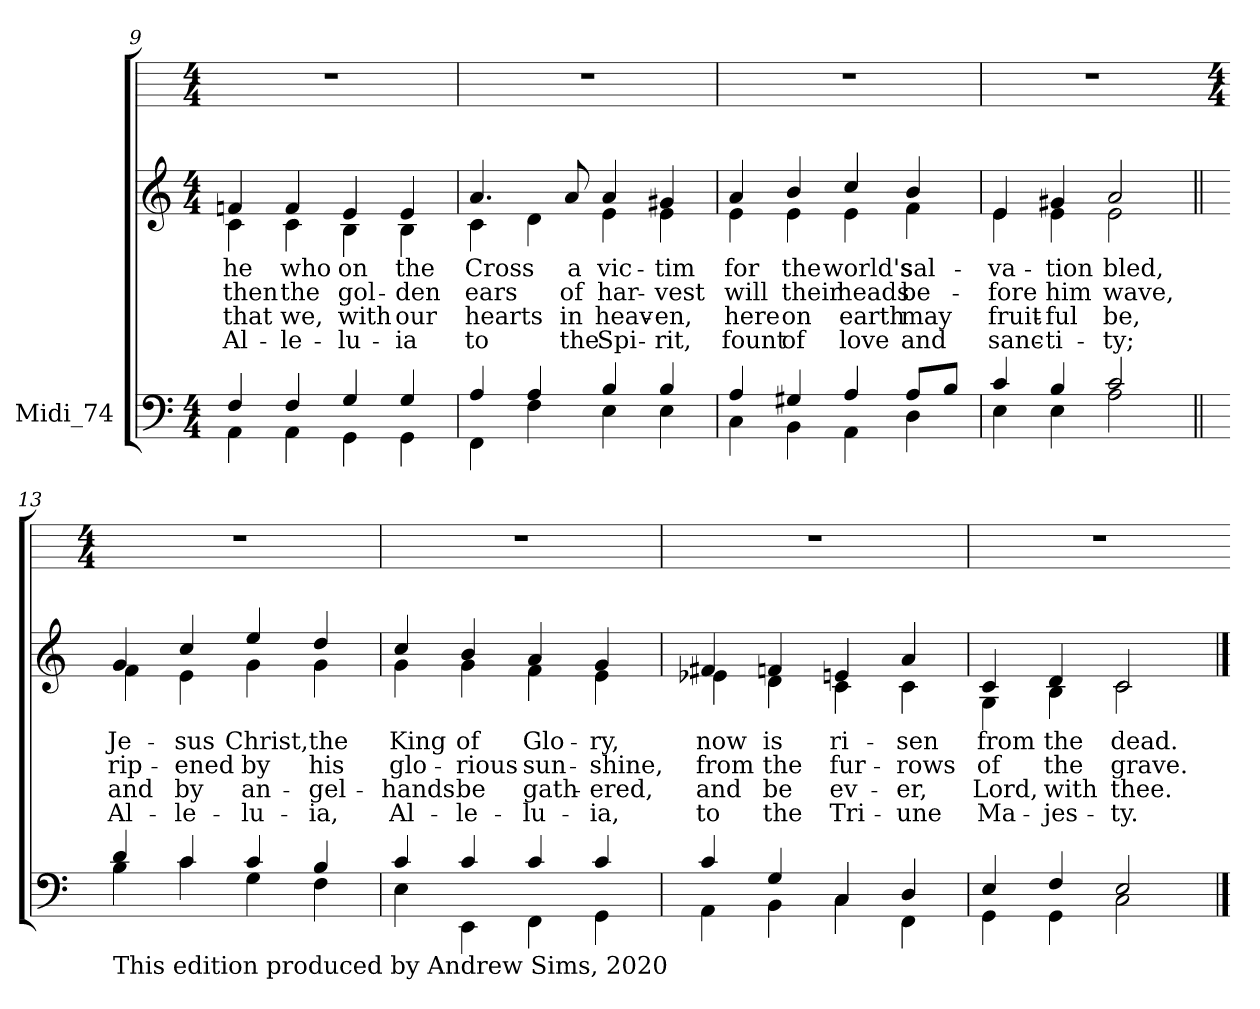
**kern	**kern	**text	**text	**text	**text	**kern
*part3	*part2	*part2	*part2	*part2	*part2	*part1
*staff3	*staff2	*staff2	*staff2	*staff2	*staff2	*staff1
*I"Midi_74	*	*	*	*	*	*
!!LO:LB:g=z
*clefF4	*clefG2	*	*	*	*	*
*k[]	*k[]	*	*	*	*	*
*C:	*C:	*	*	*	*	*
*M4/4	*M4/4	*	*	*	*	*M4/4
=9	=9	=9	=9	=9	=9	=9
*^	*	*	*	*	*	*
!	!	!	!LO:LY:b	!LO:LY:b	!LO:LY:b	!LO:LY:b	!
*	*	*^	*	*	*	*	*
4F	4AA\	4fn/	4c	he	then	that	Al-	1r
!	!	!	!	!LO:LY:b	!LO:LY:b	!LO:LY:b	!LO:LY:b	!
4F	4AA\	4f/	4c	-who	the	we,	le-	.
!	!	!	!	!LO:LY:b	!LO:LY:b	!LO:LY:b	!LO:LY:b	!
4G	4GG\	4e/	4B	-on	gol-	-with	lu-	.
!	!	!	!	!LO:LY:b	!LO:LY:b	!LO:LY:b	!LO:LY:b	!
4G	4GG\	4e/	4B	-the	den	our	ia	.
=10	=10	=10	=10	=10	=10	=10	=10	=10
!	!	!	!	!LO:LY:b	!LO:LY:b	!LO:LY:b	!LO:LY:b	!
4A	4FF\	4.a/	4c	Cross	ears	hearts	to	1r
4A	4F\	.	4d	.	.	.	.	.
!	!	!	!	!LO:LY:b	!LO:LY:b	!LO:LY:b	!LO:LY:b	!
.	.	8a/	.	a	of	in	the	.
!	!	!	!	!LO:LY:b	!LO:LY:b	!LO:LY:b	!LO:LY:b	!
4B	4E\	4a/	4e	vic-	-har-	-heav-	-Spi-	.
!	!	!	!	!LO:LY:b	!LO:LY:b	!LO:LY:b	!LO:LY:b	!
4B	4E\	4g#X/	4e	-tim	vest	en,	rit,	.
=11	=11	=11	=11	=11	=11	=11	=11	=11
!	!	!	!	!LO:LY:b	!LO:LY:b	!LO:LY:b	!LO:LY:b	!
4A	4C\	4a/	4e	for	will	here	fount	1r
!	!	!	!	!LO:LY:b	!LO:LY:b	!LO:LY:b	!LO:LY:b	!
4G#X	4BB\	4b/	4e	the	their	on	of	.
!	!	!	!	!LO:LY:b	!LO:LY:b	!LO:LY:b	!LO:LY:b	!
4A	4AA\	4cc/	4e	world's	heads	earth	love	.
!	!	!	!	!LO:LY:b	!LO:LY:b	!LO:LY:b	!LO:LY:b	!
8AL	4D\	4b/	4f	sal-	-be-	-may	and	.
8BJ	.	.	.	.	.	.	.	.
=12	=12	=12	=12	=12	=12	=12	=12	=12
!	!	!	!	!LO:LY:b	!LO:LY:b	!LO:LY:b	!LO:LY:b	!
4c	4E\	4e/	4e	va-	-fore	fruit-	-sanc-	1r
!	!	!	!	!LO:LY:b	!LO:LY:b	!LO:LY:b	!LO:LY:b	!
4B	4E\	4g#X/	4e	-tion	him	ful	ti-	.
!	!	!	!	!LO:LY:b	!LO:LY:b	!LO:LY:b	!LO:LY:b	!
2c	2A\	2a/	2e	-bled,	wave,	be,	ty;	.
!!LO:LB:g=z
=13||	=13||	=13||	=13||	=13	=13	=13	=13	=13
*	*	*	*	*	*	*	*	*M4/4
!LO:TX:b:t=This edition produced by Andrew Sims, 2020	!	!	!	!	!	!	!	!
!	!	!	!	!LO:LY:b	!LO:LY:b	!LO:LY:b	!LO:LY:b	!
4d/	4B\	4g/	4f\	Je-	-rip-	-and	Al-	1r
!	!	!	!	!LO:LY:b	!LO:LY:b	!LO:LY:b	!LO:LY:b	!
4c/	4c\	4cc/	4e\	-sus	ened	by	le-	.
!	!	!	!	!LO:LY:b	!LO:LY:b	!LO:LY:b	!LO:LY:b	!
4c/	4G\	4ee/	4g\	-Christ,	by	an-	-lu-	.
!	!	!	!	!LO:LY:b	!LO:LY:b	!LO:LY:b	!LO:LY:b	!
4B/	4F\	4dd/	4g\	-the	his	gel-	-ia,	.
=14	=14	=14	=14	=14	=14	=14	=14	=14
!	!	!	!	!LO:LY:b	!LO:LY:b	!LO:LY:b	!LO:LY:b	!
4c/	4E\	4cc/	4g\	King	glo-	-hands	Al-	1r
!	!	!	!	!LO:LY:b	!LO:LY:b	!LO:LY:b	!LO:LY:b	!
4c/	4EE\	4b/	4g\	-of	rious	be	le-	.
!	!	!	!	!LO:LY:b	!LO:LY:b	!LO:LY:b	!LO:LY:b	!
4c/	4FF\	4a/	4f\	-Glo-	-sun-	-gath-	-lu-	.
!	!	!	!	!LO:LY:b	!LO:LY:b	!LO:LY:b	!LO:LY:b	!
4c/	4GG\	4g/	4e\	-ry,	shine,	ered,	ia,	.
=15	=15	=15	=15	=15	=15	=15	=15	=15
!	!	!	!	!LO:LY:b	!LO:LY:b	!LO:LY:b	!LO:LY:b	!
4c/	4AA\	4f#X/	4e-\	now	from	and	to	1r
!	!	!	!	!LO:LY:b	!LO:LY:b	!LO:LY:b	!LO:LY:b	!
4G/	4BB\	4fn/	4d\	is	the	be	the	.
!	!	!	!	!LO:LY:b	!LO:LY:b	!LO:LY:b	!LO:LY:b	!
4C/	4C\	4e/	4c\	ri-	-fur-	-ev-	-Tri-	.
!	!	!	!	!LO:LY:b	!LO:LY:b	!LO:LY:b	!LO:LY:b	!
4D/	4FF\	4a/	4c\	-sen	rows	er,	une	.
=16	=16	=16	=16	=16	=16	=16	=16	=16
!	!	!	!	!LO:LY:b	!LO:LY:b	!LO:LY:b	!LO:LY:b	!
4E/	4GG\	4c/	4G\	from	of	Lord,	Ma-	1r
!	!	!	!	!LO:LY:b	!LO:LY:b	!LO:LY:b	!LO:LY:b	!
4F/	4GG\	4d/	4B\	-the	the	with	jes-	.
!	!	!	!	!LO:LY:b	!LO:LY:b	!LO:LY:b	!LO:LY:b	!
2E/	2C\	2c/	2c\	-dead.	grave.	thee.	ty.	.
*v	*v	*	*	*	*	*	*	*
*	*v	*v	*	*	*	*	*
==	==	=	=	=	=	=
*-	*-	*-	*-	*-	*-	*-
